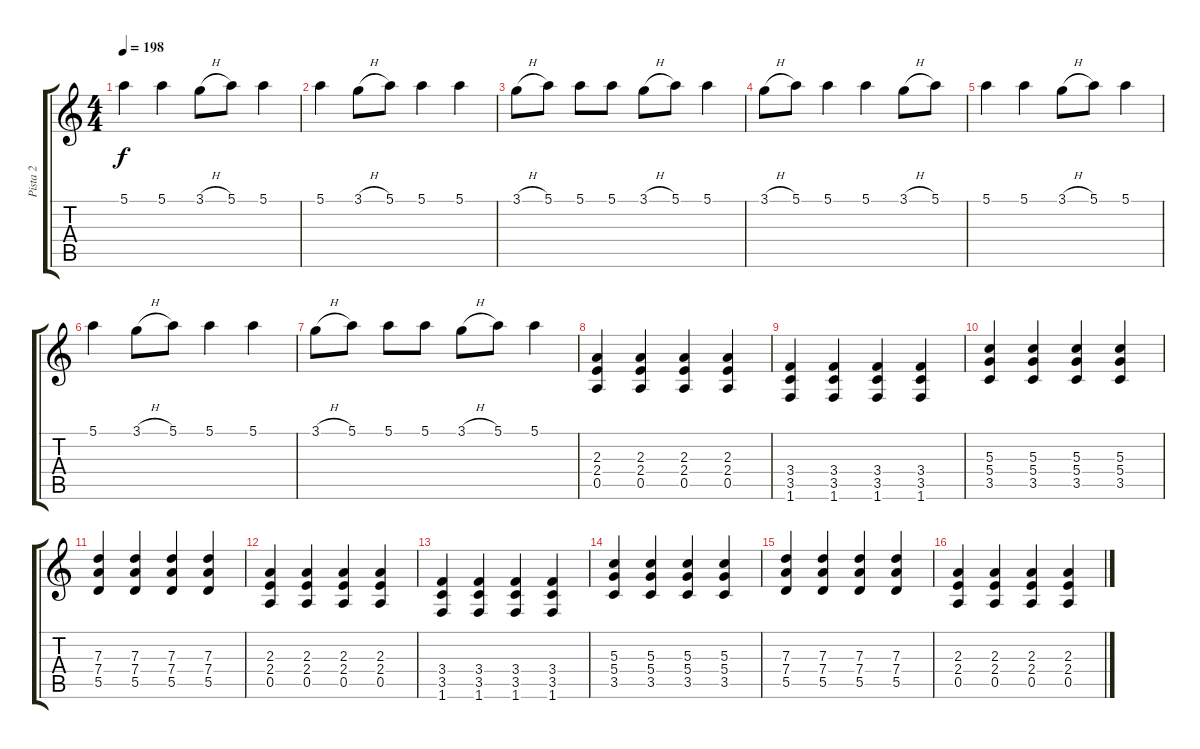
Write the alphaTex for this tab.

\track ("Pista 2" "Pista 2") {instrument overdrivenguitar}
\staff {score tabs}
\tuning (E4 B3 G3 D3 A2 E2) {hide}
\ts (4 4)
\tempo 198
\clef g2
\ks c
5.1.4{dy f} 5.1.4 3.1{h}.8 5.1.8 5.1.4 |
5.1.4 3.1{h}.8 5.1.8 5.1.4 5.1.4 |
3.1{h}.8 5.1.8 5.1.8 5.1.8 3.1{h}.8 5.1.8 5.1.4 |
3.1{h}.8 5.1.8 5.1.4 5.1.4 3.1{h}.8 5.1.8 |
5.1.4 5.1.4 3.1{h}.8 5.1.8 5.1.4 |
5.1.4 3.1{h}.8 5.1.8 5.1.4 5.1.4 |
3.1{h}.8 5.1.8 5.1.8 5.1.8 3.1{h}.8 5.1.8 5.1.4 |
(2.3 2.4 0.5).4 (2.3 2.4 0.5).4 (2.3 2.4 0.5).4 (2.3 2.4 0.5).4 |
(3.4 3.5 1.6).4 (3.4 3.5 1.6).4 (3.4 3.5 1.6).4 (3.4 3.5 1.6).4 |
(5.3 5.4 3.5).4 (5.3 5.4 3.5).4 (5.3 5.4 3.5).4 (5.3 5.4 3.5).4 |
(7.3 7.4 5.5).4 (7.3 7.4 5.5).4 (7.3 7.4 5.5).4 (7.3 7.4 5.5).4 |
(2.3 2.4 0.5).4 (2.3 2.4 0.5).4 (2.3 2.4 0.5).4 (2.3 2.4 0.5).4 |
(3.4 3.5 1.6).4 (3.4 3.5 1.6).4 (3.4 3.5 1.6).4 (3.4 3.5 1.6).4 |
(5.3 5.4 3.5).4 (5.3 5.4 3.5).4 (5.3 5.4 3.5).4 (5.3 5.4 3.5).4 |
(7.3 7.4 5.5).4 (7.3 7.4 5.5).4 (7.3 7.4 5.5).4 (7.3 7.4 5.5).4 |
(2.3 2.4 0.5).4 (2.3 2.4 0.5).4 (2.3 2.4 0.5).4 (2.3 2.4 0.5).4
